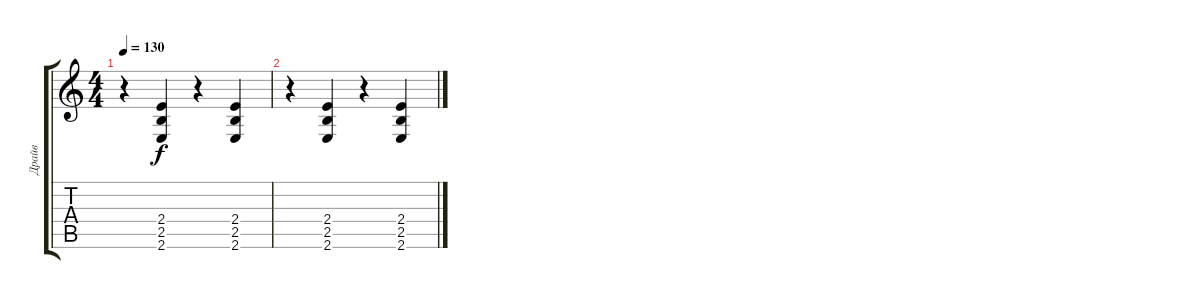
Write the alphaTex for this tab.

\track ("Драйв" "Драйв") {instrument overdrivenguitar}
\staff {score tabs}
\tuning (E4 B3 G3 D3 A2 D2) {hide}
\ts (4 4)
\tempo 130
\clef g2
\ks c
r.4{dy f} (2.4 2.5 2.6).4 r.4 (2.4 2.5 2.6).4 |
r.4 (2.4 2.5 2.6).4 r.4 (2.4 2.5 2.6).4
